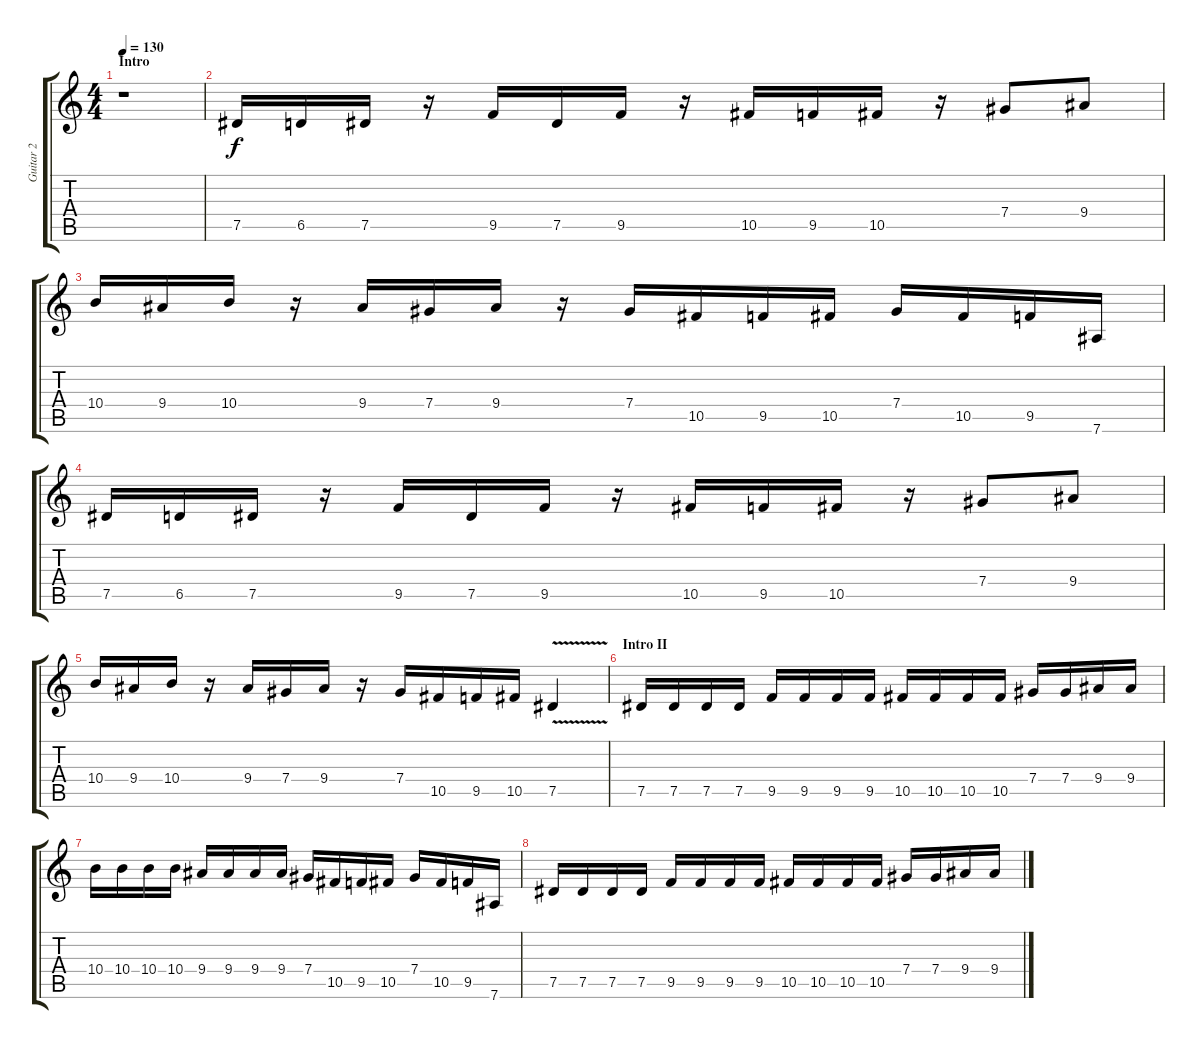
\track ("Guitar 2" "Guitar 2") {instrument overdrivenguitar}
\staff {score tabs}
\tuning (Eb4 Bb3 Gb3 Db3 Ab2 Eb2) {hide}
\ts (4 4)
\section ("" "Intro")
\tempo 130
\clef g2
\ks c
r.1{dy f instrument overdrivenguitar} |
7.5.16 6.5.16 7.5.16 r.16 9.5.16 7.5.16 9.5.16 r.16 10.5.16 9.5.16 10.5.16 r.16 7.4.8 9.4.8 |
10.4.16 9.4.16 10.4.16 r.16 9.4.16 7.4.16 9.4.16 r.16 7.4.16 10.5.16 9.5.16 10.5.16 7.4.16 10.5.16 9.5.16 7.6.16 |
7.5.16 6.5.16 7.5.16 r.16 9.5.16 7.5.16 9.5.16 r.16 10.5.16 9.5.16 10.5.16 r.16 7.4.8 9.4.8 |
10.4.16 9.4.16 10.4.16 r.16 9.4.16 7.4.16 9.4.16 r.16 7.4.16 10.5.16 9.5.16 10.5.16 7.5{v}.4 |
\section ("" "Intro II")
7.5.16 7.5.16 7.5.16 7.5.16 9.5.16 9.5.16 9.5.16 9.5.16 10.5.16 10.5.16 10.5.16 10.5.16 7.4.16 7.4.16 9.4.16 9.4.16 |
10.4.16 10.4.16 10.4.16 10.4.16 9.4.16 9.4.16 9.4.16 9.4.16 7.4.16 10.5.16 9.5.16 10.5.16 7.4.16 10.5.16 9.5.16 7.6.16 |
7.5.16 7.5.16 7.5.16 7.5.16 9.5.16 9.5.16 9.5.16 9.5.16 10.5.16 10.5.16 10.5.16 10.5.16 7.4.16 7.4.16 9.4.16 9.4.16
